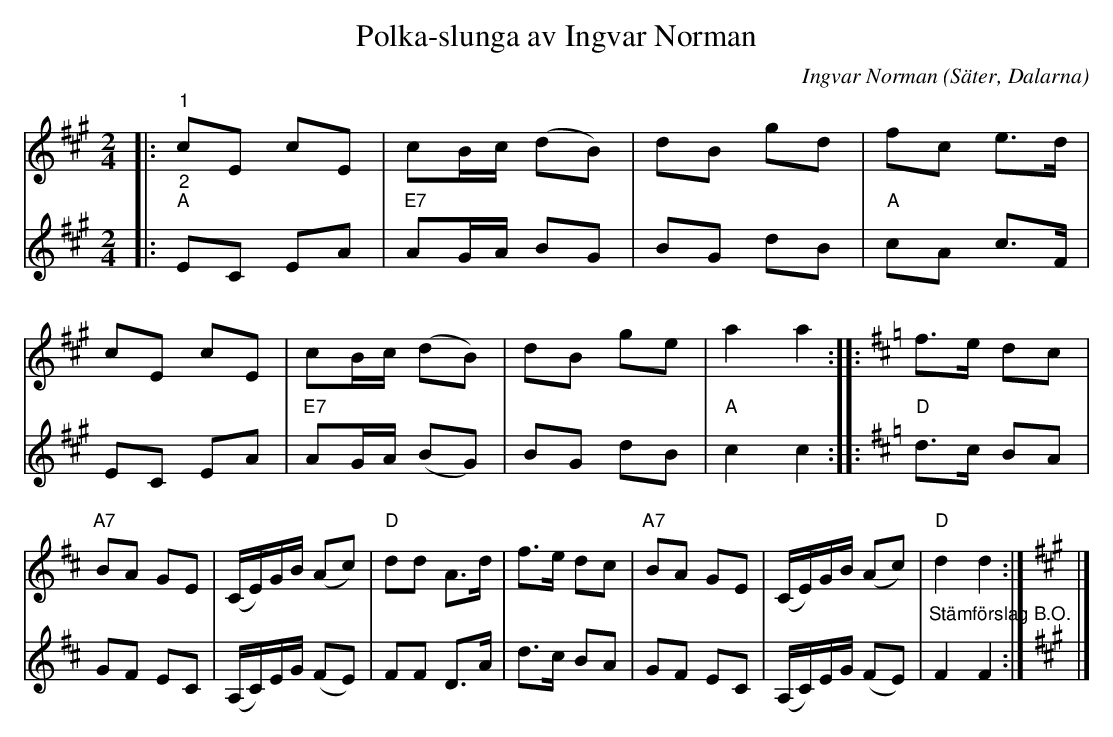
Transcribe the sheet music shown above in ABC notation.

X:1
T:Polka-slunga av Ingvar Norman
C:Ingvar Norman
O:Säter, Dalarna
L:1/8
M:2/4
K:A
V:1
|:"^1" cE cE | cB/c/ (dB) | dB gd | fc e>d |
cE cE | cB/c/ (dB) | dB ge | a2 a2 ::
[K:D] f>e dc | "A7" BA GE | (C/E/)G/B/ (Ac) |"D" dd A>d |
f>e dc |"A7" BA GE | (C/E/)G/B/ (Ac) |"D" d2 d2 :| [K:A] |]
V:2
|:"^2""A" EC EA |"E7" AG/A/ BG | BG dB |"A" cA c>F |
EC EA |"E7" AG/A/ (BG) | BG dB | "A" c2 c2 ::
[K:D]"D" d>c BA | GF EC | (A,/C/)E/G/ (FE) | FF D>A |
d>c BA | GF EC | (A,/C/)E/G/ (FE) |"^Stämförslag B.O." F2 F2 :|[K:A] |]
